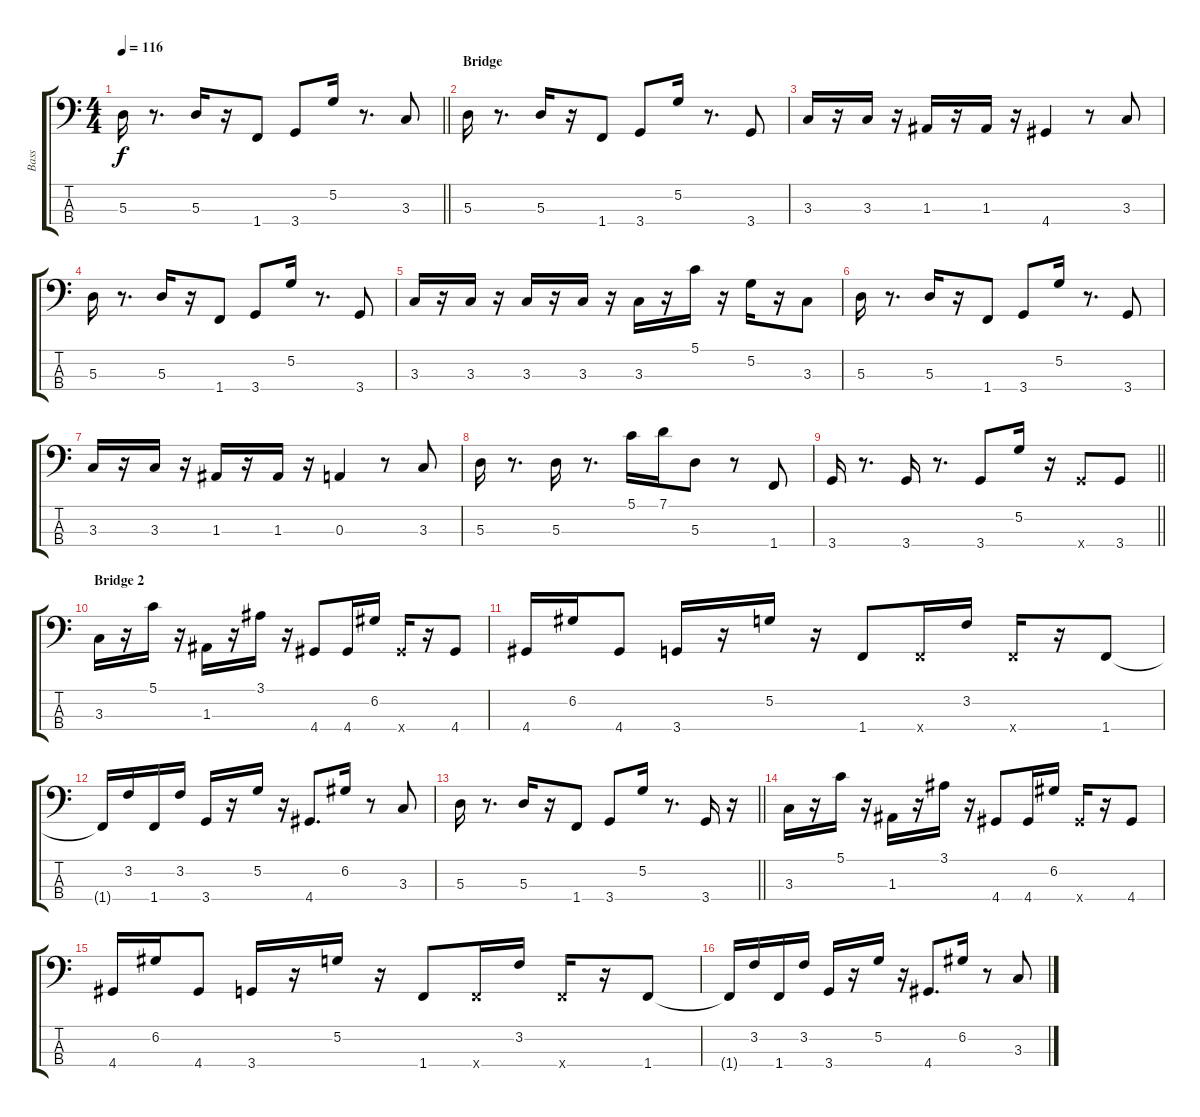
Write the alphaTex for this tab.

\track ("Bass" "Bass") {instrument slapbass1}
\staff {score tabs}
\tuning (G2 D2 A1 E1) {hide}
\ts (4 4)
\tempo 116
\clef f4
\barLineRight lightlight
\ks c
5.3.16{dy f} r.8{d} 5.3.16 r.16 1.4.8 3.4.8 5.2.16 r.8{d} 3.3.8 |
\section ("" "Bridge")
5.3.16 r.8{d} 5.3.16 r.16 1.4.8 3.4.8 5.2.16 r.8{d} 3.4.8 |
3.3.16 r.16 3.3.16 r.16 1.3.16 r.16 1.3.16 r.16 4.4.4 r.8 3.3.8 |
5.3.16 r.8{d} 5.3.16 r.16 1.4.8 3.4.8 5.2.16 r.8{d} 3.4.8 |
3.3.16 r.16 3.3.16 r.16 3.3.16 r.16 3.3.16 r.16 3.3.16 r.16 5.1.16 r.16 5.2.16 r.16 3.3.8 |
5.3.16 r.8{d} 5.3.16 r.16 1.4.8 3.4.8 5.2.16 r.8{d} 3.4.8 |
3.3.16 r.16 3.3.16 r.16 1.3.16 r.16 1.3.16 r.16 0.3.4 r.8 3.3.8 |
5.3.16 r.8{d} 5.3.16 r.8{d} 5.1.16 7.1.16 5.3.8 r.8 1.4.8 |
\barLineRight lightlight
3.4.16 r.8{d} 3.4.16 r.8{d} 3.4.8 5.2.16 r.16 3.4{x}.8 3.4.8 |
\section ("" "Bridge 2")
3.3.16 r.16 5.1.16 r.16 1.3.16 r.16 3.1.16 r.16 4.4.8 4.4.16 6.2.16 4.4{x}.16 r.16 4.4.8 |
4.4.16 6.2.16 4.4.8 3.4.16 r.16 5.2.16 r.16 1.4.8 1.4{x}.16 3.2.16 1.4{x}.16 r.16 1.4.8 |
1.4{t}.16 3.2.16 1.4.16 3.2.16 3.4.16 r.16 5.2.16 r.16 4.4.8{d} 6.2.16 r.8 3.3.8 |
\barLineRight lightlight
5.3.16 r.8{d} 5.3.16 r.16 1.4.8 3.4.8 5.2.16 r.8{d} 3.4.16 r.16 |
3.3.16 r.16 5.1.16 r.16 1.3.16 r.16 3.1.16 r.16 4.4.8 4.4.16 6.2.16 4.4{x}.16 r.16 4.4.8 |
4.4.16 6.2.16 4.4.8 3.4.16 r.16 5.2.16 r.16 1.4.8 1.4{x}.16 3.2.16 1.4{x}.16 r.16 1.4.8 |
1.4{t}.16 3.2.16 1.4.16 3.2.16 3.4.16 r.16 5.2.16 r.16 4.4.8{d} 6.2.16 r.8 3.3.8
